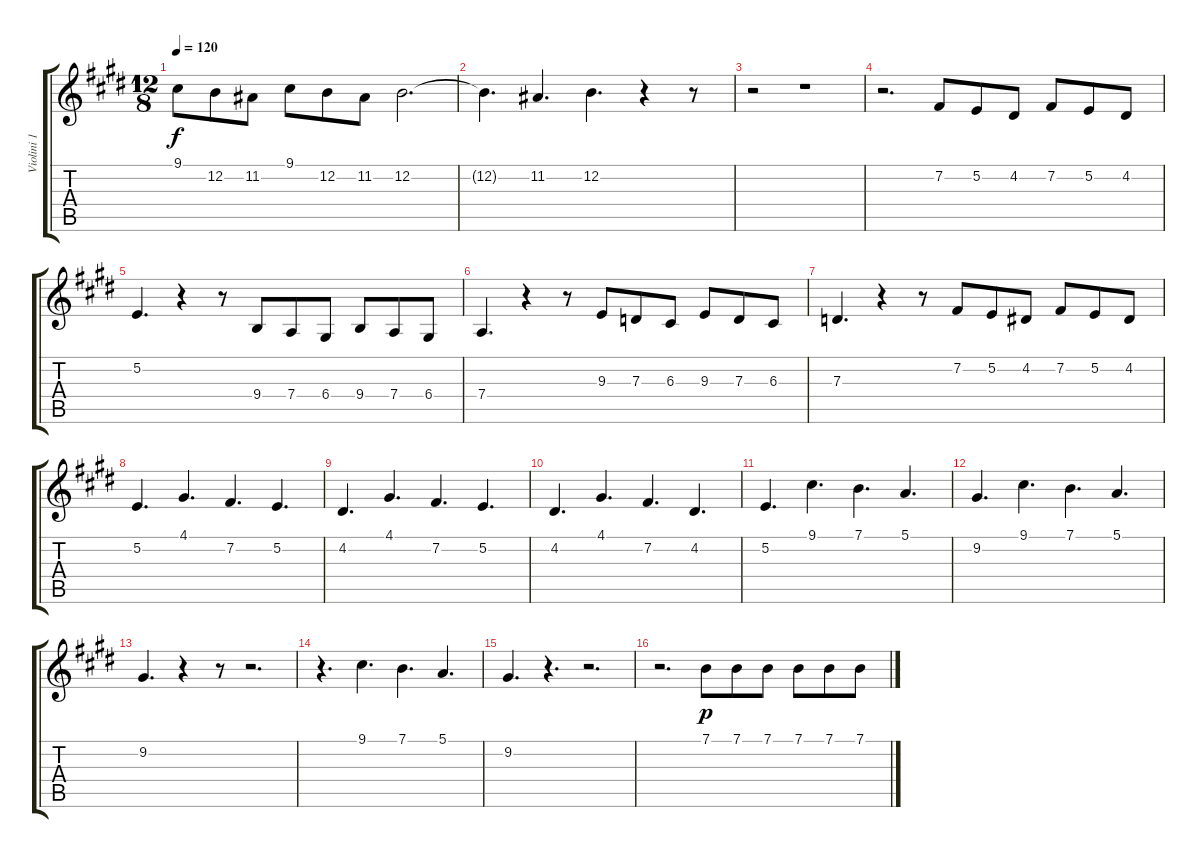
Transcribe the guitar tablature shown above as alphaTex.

\track ("Violini 1" "Violini 1") {instrument violin}
\staff {score tabs}
\tuning (E4 B3 G3 D3 A2 E2) {hide}
\ts (12 8)
\tempo 120
\clef g2
\ks c#minor
9.1.8{dy f} 12.2.8 11.2.8 9.1.8 12.2.8 11.2.8 12.2.2{d} |
12.2{t}.4{d} 11.2.4{d} 12.2.4{d} r.4 r.8 |
\ks e
r.2 r.1 |
\ks c#minor
r.2{d} 7.2.8 5.2.8 4.2.8 7.2.8 5.2.8 4.2.8 |
5.2.4{d} r.4 r.8 9.4.8 7.4.8 6.4.8 9.4.8 7.4.8 6.4.8 |
\ks e
7.4.4{d} r.4 r.8 9.3.8 7.3.8 6.3.8 9.3.8 7.3.8 6.3.8 |
\ks c#minor
7.3.4{d} r.4 r.8 7.2.8 5.2.8 4.2.8 7.2.8 5.2.8 4.2.8 |
5.2.4{d} 4.1.4{d} 7.2.4{d} 5.2.4{d} |
\ks e
4.2.4{d} 4.1.4{d} 7.2.4{d} 5.2.4{d} |
\ks c#minor
4.2.4{d} 4.1.4{d} 7.2.4{d} 4.2.4{d} |
5.2.4{d} 9.1.4{d} 7.1.4{d} 5.1.4{d} |
9.2.4{d} 9.1.4{d} 7.1.4{d} 5.1.4{d} |
\ks e
9.2.4{d} r.4 r.8 r.2{d} |
\ks c#minor
r.4{d} 9.1.4{d} 7.1.4{d} 5.1.4{d} |
9.2.4{d} r.4{d} r.2{d} |
\ks e
r.2{d} 7.1.8{dy p} 7.1.8 7.1.8 7.1.8 7.1.8 7.1.8
